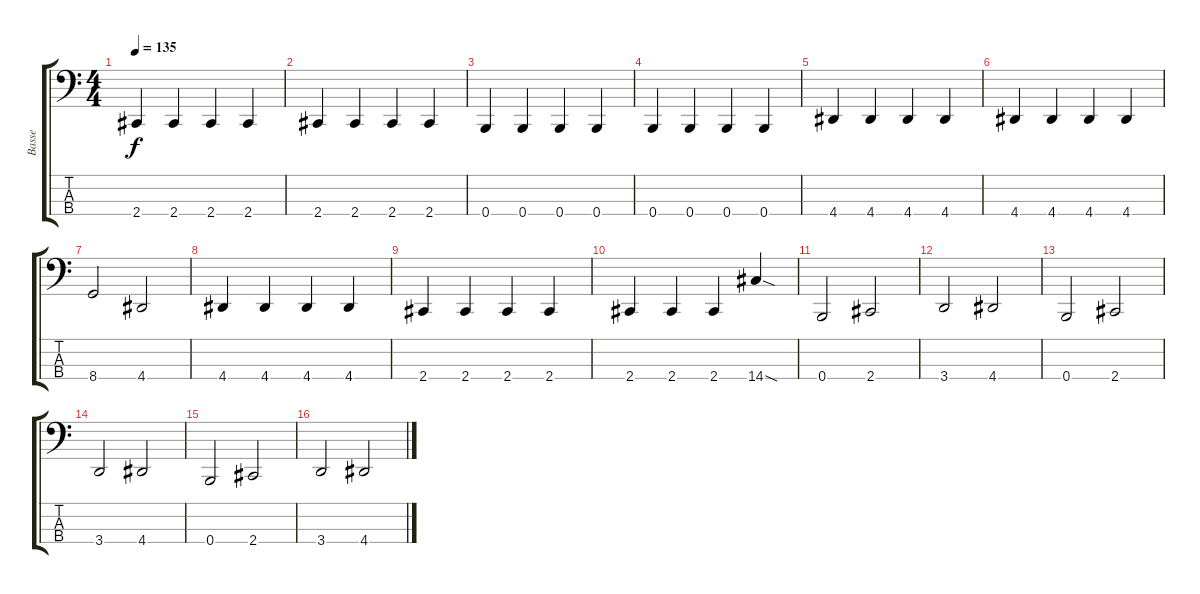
\track ("Basse" "Basse") {instrument electricbassfinger}
\staff {score tabs}
\tuning (D2 A1 E1 B0) {hide}
\ts (4 4)
\tempo 135
\clef f4
\ks c
2.4.4{dy f} 2.4.4 2.4.4 2.4.4 |
2.4.4 2.4.4 2.4.4 2.4.4 |
0.4.4 0.4.4 0.4.4 0.4.4 |
0.4.4 0.4.4 0.4.4 0.4.4 |
4.4.4 4.4.4 4.4.4 4.4.4 |
4.4.4 4.4.4 4.4.4 4.4.4 |
8.4.2 4.4.2 |
4.4.4 4.4.4 4.4.4 4.4.4 |
2.4.4 2.4.4 2.4.4 2.4.4 |
2.4.4 2.4.4 2.4.4 14.4{sod}.4 |
0.4.2 2.4.2 |
3.4.2 4.4.2 |
0.4.2 2.4.2 |
3.4.2 4.4.2 |
0.4.2 2.4.2 |
3.4.2 4.4.2
